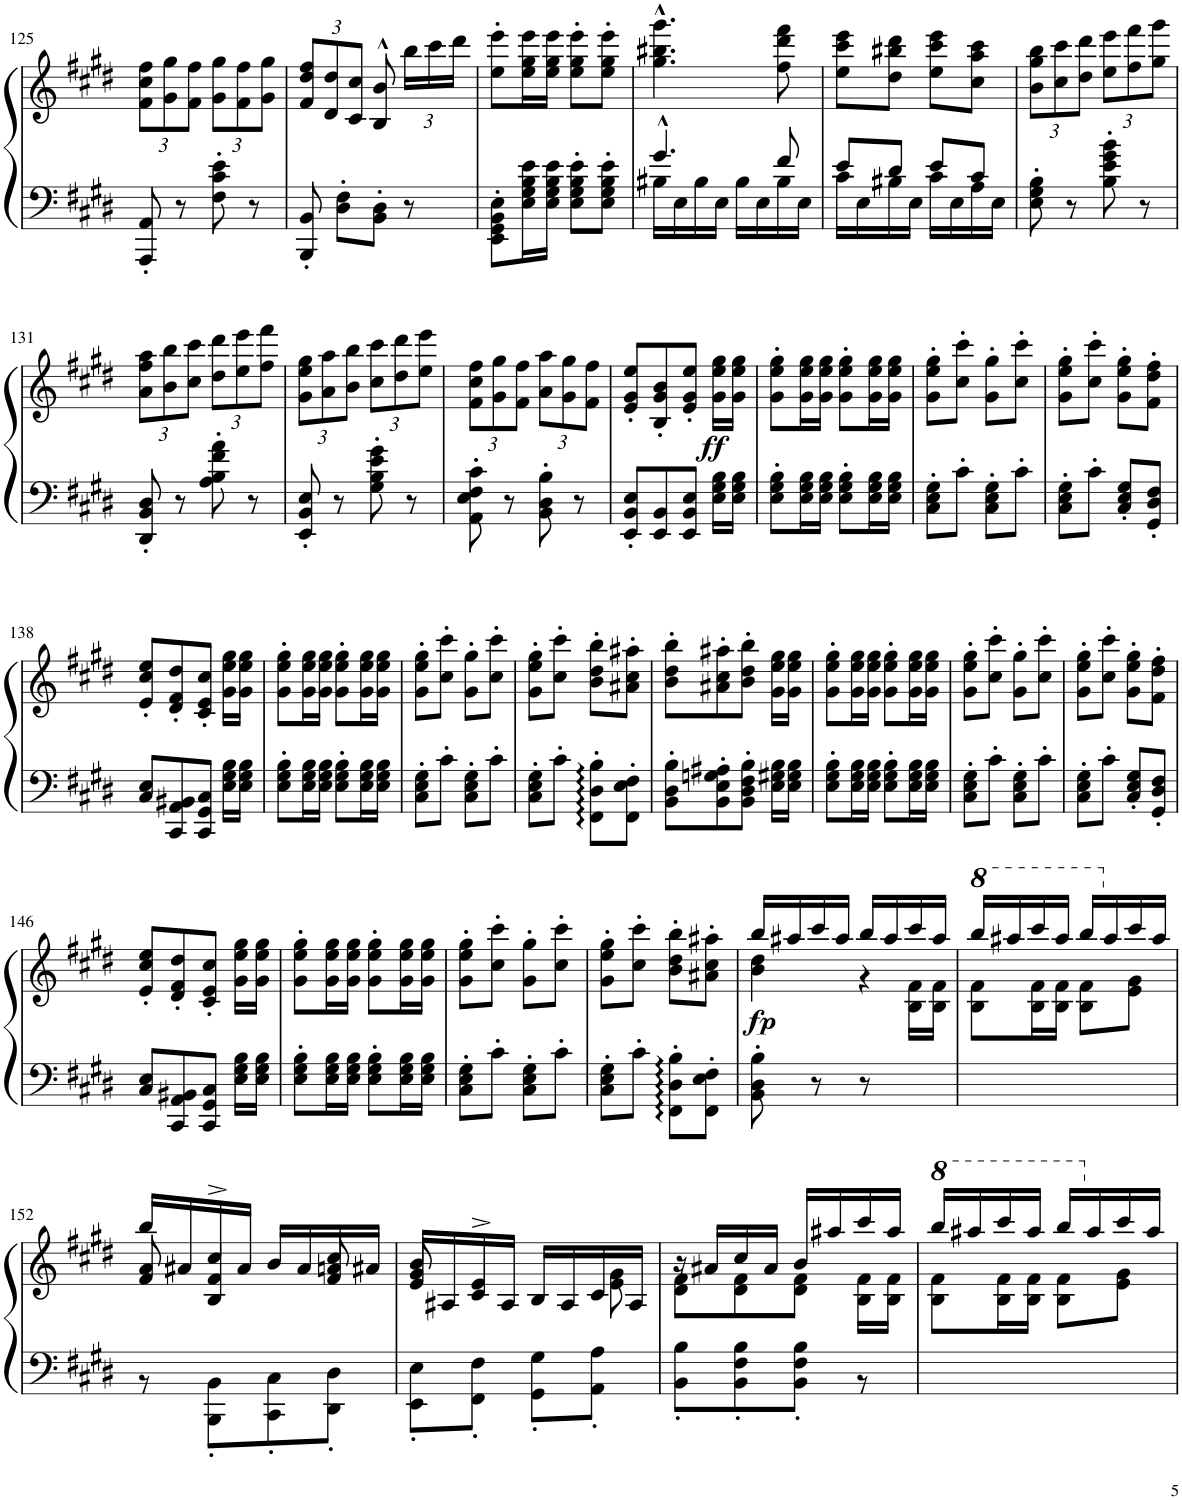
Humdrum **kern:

**kern	**kern	**dynam
*part1	*part1	*part1
*staff2	*staff1	*staff1/2
*I"Piano	*	*
*I'Pno.	*	*
!!LO:PB:g=z
*clefF4	*clefG2	*
*k[f#c#g#d#]	*k[f#c#g#d#]	*
*M2/4	*M2/4	*
*	*Xbrackettup	*
=125	=125	=125
8AAA/' 8AA/'	12f#\ 12cc#\ 12ff#\L	.
.	12g#\ 12gg#\	.
8r	.	.
.	12f#\ 12ff#\J	.
8F#\' 8c#\' 8e\'	12g#\ 12gg#\L	.
.	12f#\ 12ff#\	.
8r	.	.
.	12g#\ 12gg#\J	.
=126	=126	=126
8BBB/' 8BB/'	12f#/ 12dd#/ 12ff#/L	.
.	12d#/ 12dd#/	.
8D#\' 8F#\'L	.	.
.	12c#/ 12cc#/J	.
8BB\' 8D#\'J	8B/^^ 8b/^^	.
8r	24bb\LL	.
.	24ccc#\	.
.	24ddd#\JJ	.
=127	=127	=127
8EE\' 8GG#\' 8BB\' 8E\'L	8ee\' 8eee\'L	.
16E\ 16G#\ 16B\ 16e\L	16ee\ 16gg#\ 16eee\L	.
16E\ 16G#\ 16B\ 16e\JJ	16ee\ 16gg#\ 16eee\JJ	.
8E\' 8G#\' 8B\' 8e\'L	8ee\' 8gg#\' 8eee\'L	.
8E\' 8G#\' 8B\' 8e\'J	8ee\' 8gg#\' 8eee\'J	.
=128	=128	=128
*^	*	*
4.g#^^/	16B#X\LL	4.gg#\^^ 4.bb#X\^^ 4.ggg#\^^	.
.	16E\	.	.
.	16B#\	.	.
.	16E\JJ	.	.
.	16B#\LL	.	.
.	16E\	.	.
8f#/	16B#\	8ff#\ 8ddd#\ 8fff#\	.
.	16E\JJ	.	.
=129	=129	=129	=129
8e/L	16c#\LL	8ee\ 8ccc#\ 8eee\L	.
.	16E\	.	.
8d#/J	16B#X\	8dd#\ 8bb#X\ 8ddd#\J	.
.	16E\JJ	.	.
8e/L	16c#\LL	8ee\ 8ccc#\ 8eee\L	.
.	16E\	.	.
8c#/J	16A\	8cc#\ 8aa\ 8ccc#\J	.
.	16E\JJ	.	.
*v	*v	*	*
=130	=130	=130
8E\' 8G#\' 8B\'	12b\ 12gg#\ 12bb\L	.
.	12cc#\ 12ccc#\	.
8r	.	.
.	12dd#\ 12ddd#\J	.
8B\' 8e\' 8g#\' 8b\'	12ee\ 12eee\L	.
.	12ff#\ 12fff#\	.
8r	.	.
.	12gg#\ 12ggg#\J	.
!!LO:LB:g=z
=131	=131	=131
8DD#/' 8BB/' 8D#/'	12a\ 12ff#\ 12aa\L	.
.	12b\ 12bb\	.
8r	.	.
.	12cc#\ 12ccc#\J	.
8A\' 8B\' 8f#\' 8a\'	12dd#\ 12ddd#\L	.
.	12ee\ 12eee\	.
8r	.	.
.	12ff#\ 12fff#\J	.
=132	=132	=132
8EE/' 8BB/' 8E/'	12g#\ 12ee\ 12gg#\L	.
.	12a\ 12aa\	.
8r	.	.
.	12b\ 12bb\J	.
8G#\' 8B\' 8e\' 8g#\'	12cc#\ 12ccc#\L	.
.	12dd#\ 12ddd#\	.
8r	.	.
.	12ee\ 12eee\J	.
=133	=133	=133
8AA\' 8E\' 8F#\' 8c#\'	12f#\ 12cc#\ 12ff#\L	.
.	12g#\ 12gg#\	.
8r	.	.
.	12f#\ 12ff#\J	.
8BB\' 8D#\' 8B\'	12a\ 12aa\L	.
.	12g#\ 12gg#\	.
8r	.	.
.	12f#\ 12ff#\J	.
=134	=134	=134
8EE/' 8BB/' 8E/'L	8e/' 8g#/' 8ee/'L	.
8EE/ 8BB/	8B/' 8g#/' 8b/'	.
8EE/ 8BB/ 8E/J	8e/' 8g#/' 8ee/'J	.
!	!	!LO:DY:b
16E\ 16G#\ 16B\LL	16g#\ 16ee\ 16gg#\LL	ff
16E\ 16G#\ 16B\JJ	16g#\ 16ee\ 16gg#\JJ	.
=135	=135	=135
8E\' 8G#\' 8B\'L	8g#\' 8ee\' 8gg#\'L	.
16E\ 16G#\ 16B\L	16g#\ 16ee\ 16gg#\L	.
16E\ 16G#\ 16B\JJ	16g#\ 16ee\ 16gg#\JJ	.
8E\' 8G#\' 8B\'L	8g#\' 8ee\' 8gg#\'L	.
16E\ 16G#\ 16B\L	16g#\ 16ee\ 16gg#\L	.
16E\ 16G#\ 16B\JJ	16g#\ 16ee\ 16gg#\JJ	.
=136	=136	=136
8C#\' 8E\' 8G#\'L	8g#\' 8ee\' 8gg#\'L	.
8c#'\J	8cc#\' 8ccc#\'J	.
8C#\' 8E\' 8G#\'L	8g#\' 8gg#\'L	.
8c#'\J	8cc#\' 8ccc#\'J	.
=137	=137	=137
8C#\' 8E\' 8G#\'L	8g#\' 8ee\' 8gg#\'L	.
8c#'\J	8cc#\' 8ccc#\'J	.
8C#/' 8E/' 8G#/'L	8g#\' 8ee\' 8gg#\'L	.
8GG#/' 8D#/' 8F#/'J	8f#\' 8dd#\' 8ff#\'J	.
!!LO:LB:g=z
=138	=138	=138
8C#/ 8E/L	8e/' 8cc#/' 8ee/'L	.
8CC#/ 8AA/ 8BB#X/	8d#/' 8f#/' 8dd#/'	.
8CC#/ 8GG#/ 8C#/J	8c#/' 8e/' 8cc#/'J	.
16E\ 16G#\ 16B\LL	16g#\ 16ee\ 16gg#\LL	.
16E\ 16G#\ 16B\JJ	16g#\ 16ee\ 16gg#\JJ	.
=139	=139	=139
8E\' 8G#\' 8B\'L	8g#\' 8ee\' 8gg#\'L	.
16E\ 16G#\ 16B\L	16g#\ 16ee\ 16gg#\L	.
16E\ 16G#\ 16B\JJ	16g#\ 16ee\ 16gg#\JJ	.
8E\' 8G#\' 8B\'L	8g#\' 8ee\' 8gg#\'L	.
16E\ 16G#\ 16B\L	16g#\ 16ee\ 16gg#\L	.
16E\ 16G#\ 16B\JJ	16g#\ 16ee\ 16gg#\JJ	.
=140	=140	=140
8C#\' 8E\' 8G#\'L	8g#\' 8ee\' 8gg#\'L	.
8c#'\J	8cc#\' 8ccc#\'J	.
8C#\' 8E\' 8G#\'L	8g#\' 8gg#\'L	.
8c#'\J	8cc#\' 8ccc#\'J	.
=141	=141	=141
8C#\' 8E\' 8G#\'L	8g#\' 8ee\' 8gg#\'L	.
8c#'\J	8cc#\' 8ccc#\'J	.
8FF#\' 8D#\' 8B\'L	8b\' 8dd#\' 8bb\'L	.
8FF#\' 8E\' 8F#\'J	8a#X\' 8cc#\' 8aa#X\'J	.
=142	=142	=142
8BB\' 8D#\' 8B\'L	8b\' 8dd#\' 8bb\'L	.
8BB\' 8E\' 8Gn\' 8A#X\'	8a#X\' 8cc#\' 8aa#X\'	.
8BB\' 8D#\' 8F#\' 8B\'J	8b\' 8dd#\' 8bb\'J	.
16E\ 16G#X\ 16B\LL	16g#\ 16ee\ 16gg#\LL	.
16E\ 16G#\ 16B\JJ	16g#\ 16ee\ 16gg#\JJ	.
=143	=143	=143
8E\' 8G#\' 8B\'L	8g#\' 8ee\' 8gg#\'L	.
16E\ 16G#\ 16B\L	16g#\ 16ee\ 16gg#\L	.
16E\ 16G#\ 16B\JJ	16g#\ 16ee\ 16gg#\JJ	.
8E\' 8G#\' 8B\'L	8g#\' 8ee\' 8gg#\'L	.
16E\ 16G#\ 16B\L	16g#\ 16ee\ 16gg#\L	.
16E\ 16G#\ 16B\JJ	16g#\ 16ee\ 16gg#\JJ	.
=144	=144	=144
8C#\' 8E\' 8G#\'L	8g#\' 8ee\' 8gg#\'L	.
8c#'\J	8cc#\' 8ccc#\'J	.
8C#\' 8E\' 8G#\'L	8g#\' 8gg#\'L	.
8c#'\J	8cc#\' 8ccc#\'J	.
=145	=145	=145
8C#\' 8E\' 8G#\'L	8g#\' 8ee\' 8gg#\'L	.
8c#'\J	8cc#\' 8ccc#\'J	.
8C#/' 8E/' 8G#/'L	8g#\' 8ee\' 8gg#\'L	.
8GG#/' 8D#/' 8F#/'J	8f#\' 8dd#\' 8ff#\'J	.
!!LO:LB:g=z
=146	=146	=146
8C#/ 8E/L	8e/' 8cc#/' 8ee/'L	.
8CC#/ 8AA/ 8BB#X/	8d#/' 8f#/' 8dd#/'	.
8CC#/ 8GG#/ 8C#/J	8c#/' 8e/' 8cc#/'J	.
16E\ 16G#\ 16B\LL	16g#\ 16ee\ 16gg#\LL	.
16E\ 16G#\ 16B\JJ	16g#\ 16ee\ 16gg#\JJ	.
=147	=147	=147
8E\' 8G#\' 8B\'L	8g#\' 8ee\' 8gg#\'L	.
16E\ 16G#\ 16B\L	16g#\ 16ee\ 16gg#\L	.
16E\ 16G#\ 16B\JJ	16g#\ 16ee\ 16gg#\JJ	.
8E\' 8G#\' 8B\'L	8g#\' 8ee\' 8gg#\'L	.
16E\ 16G#\ 16B\L	16g#\ 16ee\ 16gg#\L	.
16E\ 16G#\ 16B\JJ	16g#\ 16ee\ 16gg#\JJ	.
=148	=148	=148
8C#\' 8E\' 8G#\'L	8g#\' 8ee\' 8gg#\'L	.
8c#'\J	8cc#\' 8ccc#\'J	.
8C#\' 8E\' 8G#\'L	8g#\' 8gg#\'L	.
8c#'\J	8cc#\' 8ccc#\'J	.
=149	=149	=149
8C#\' 8E\' 8G#\'L	8g#\' 8ee\' 8gg#\'L	.
8c#'\J	8cc#\' 8ccc#\'J	.
8FF#\' 8D#\' 8B\'L	8b\' 8dd#\' 8bb\'L	.
8FF#\' 8E\' 8F#\'J	8a#X\' 8cc#\' 8aa#X\'J	.
=150	=150	=150
*	*^	*
*	*	*^	*
!	!	!	!	!LO:DY:b
8BB\' 8D#\' 8B\'	16bb/LL	4b\ 4dd#\	4.ryy	fp
.	16aa#X/	.	.	.
8r	16ccc#/	.	.	.
.	16aa#/JJ	.	.	.
8r	16bb/LL	4r	.	.
.	16aa#/	.	.	.
8ryy	16ccc#/	.	16B\ 16f#\LL	.
.	16aa#/JJ	.	16B\ 16f#\JJ	.
*	*v	*v	*v	*
=151	=151	=151
*	*8va	*
*	*^	*
2ryy	16bbb/LL	8B\ 8f#\L	.
.	16aaa#X/	.	.
.	16cccc#/	16B\ 16f#\L	.
.	16aaa#/JJ	16B\ 16f#\JJ	.
.	16bbb/LL	8B\ 8f#\L	.
*	*X8va	*	*
.	16aa#/	.	.
.	16ccc#/	8e\ 8g#\J	.
.	16aa#/JJ	.	.
!!LO:LB:g=z	!!
=152	=152	=152	=152
8r	16bb/LL	8f#/ 8a/	.
.	16a#X/	.	.
8BBB\' 8BB\'L	16cc#/	4B/^ 4f#/^	.
.	16a#/JJ	.	.
8CC#\' 8C#\'	16b/LL	.	.
.	16a#/	.	.
8DD#\' 8D#\'J	16cc#/	8f#/ 8an/	.
.	16a#X/JJ	.	.
=153	=153	=153	=153
8EE\' 8E\'L	16b/LL	8e/ 8g#/	.
.	16A#X/	.	.
8FF#\' 8F#\'J	16c#/	4e^/	.
.	16A#/JJ	.	.
8GG#\' 8G#\'L	16B/LL	.	.
.	16A#/	.	.
8AA\' 8A\'J	16c#/	8e\ 8g#\	.
.	16A#/JJ	.	.
=154	=154	=154	=154
8BB\' 8B\'L	16r	8d#\ 8f#\L	.
.	16a#X/LL	.	.
8BB\' 8F#\' 8B\'	16cc#/	8d#\ 8f#\	.
.	16a#/JJ	.	.
8BB\' 8F#\' 8B\'J	16b/LL	8d#\ 8f#\J	.
.	16aa#X/	.	.
8r	16ccc#/	16B\ 16f#\LL	.
.	16aa#/JJ	16B\ 16f#\JJ	.
=155	=155	=155	=155
*	*8va	*	*
2ryy	16bbb/LL	8B\ 8f#\L	.
.	16aaa#X/	.	.
.	16cccc#/	16B\ 16f#\L	.
.	16aaa#/JJ	16B\ 16f#\JJ	.
.	16bbb/LL	8B\ 8f#\L	.
*	*X8va	*	*
.	16aa#/	.	.
.	16ccc#/	8e\ 8g#\J	.
.	16aa#/JJ	.	.
*	*v	*v	*
=	=	=
*-	*-	*-
